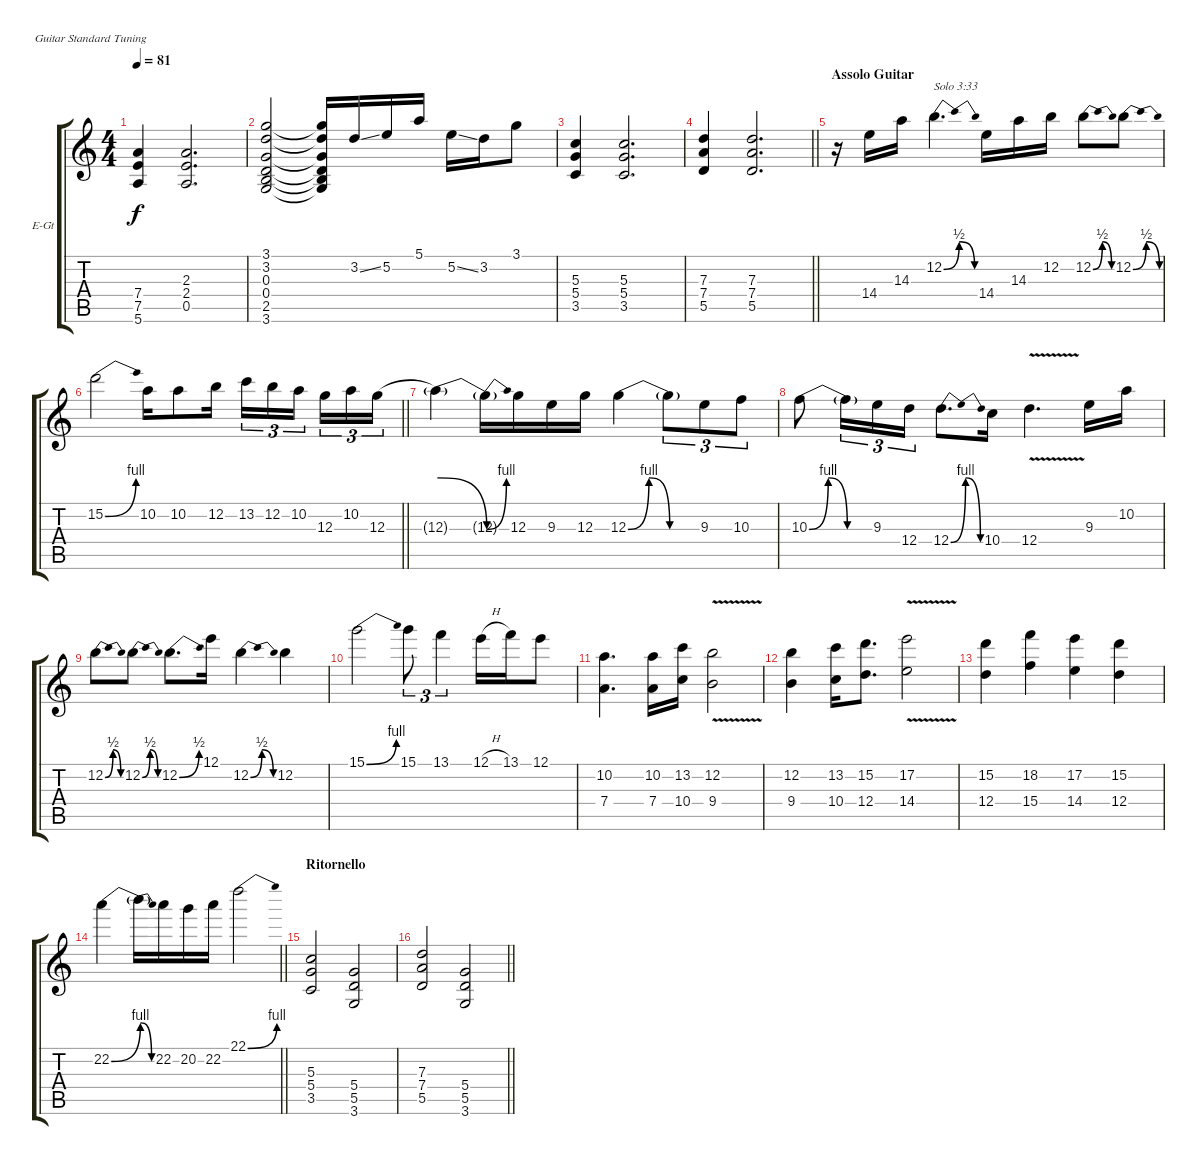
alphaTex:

\bracketExtendMode groupsimilarinstruments
\firstSystemTrackNameOrientation horizontal
\otherSystemsTrackNameOrientation horizontal
\track ("Chitarra Elettrica Matthias" "E-Gt") {instrument overdrivenguitar}
\staff {score tabs}
\tuning (E4 B3 G3 D3 A2 E2)
\ts (4 4)
\tempo 81
\clef g2
\ks c
(7.4 7.5 5.6).4{dy f} (2.3 2.4 0.5).2{d} |
(3.1 3.2 0.3 0.4 2.5 3.6).2 (3.1{t} 3.2{t} 0.3{t} 0.4{t} 2.5{t} 3.6{t}).16 3.2{ss}.16 5.2.16 5.1.16 5.2{ss}.16 3.2.16 3.1.8 |
(5.3 5.4 3.5).4 (5.3 5.4 3.5).2{d} |
\barLineRight lightlight
(7.3 7.4 5.5).4 (7.3 7.4 5.5).2{d} |
\section ("" "Assolo Guitar")
r.16 14.4.16 14.3.16 12.2{be (bendrelease 0 0 30 2 30 2 60 0)}.4{d txt "Solo 3:33"} 14.4.16 14.3.16 12.2.16 12.2{be (bendrelease 0 0 30 2 30 2 60 0)}.8 12.2{be (bendrelease 0 0 30 2 30 2 60 0)}.8 |
\barLineRight lightlight
15.2{be (bend 0 0 60 4)}.2 10.2.16 10.2.8 12.2.16 13.2.16{tu (3 2)} 12.2.16{tu (3 2)} 10.2.16{tu (3 2)} 12.3.16{tu (3 2)} 10.2.16{tu (3 2)} 12.3{be (hold 0 0 60 0)}.16{tu (3 2)} |
12.3{be (release 0 4 60 0) t}.4 12.3{be (bend 0 0 60 4) t}.16 12.3.16 9.3.16 12.3.16 12.3{be (bendrelease 0 0 30 4 30 4 60 0)}.4 12.3{be (hold 0 0 60 0) t}.8{tu (3 2)} 9.3.8{tu (3 2)} 10.3.8{tu (3 2)} |
10.3{be (bendrelease 0 0 30 4 30 4 60 0)}.8 10.3{be (hold 0 0 60 0) t}.16{tu (3 2)} 9.3.16{tu (3 2)} 12.4.16{tu (3 2)} 12.4{be (bendrelease 0 0 30 4 30 4 60 0)}.8{d} 10.4.16 12.4{v}.4{d} 9.3.16 10.2.16 |
12.2{be (bendrelease 0 0 30 2 30 2 60 0)}.8 12.2{be (bendrelease 0 0 30 2 30 2 60 0)}.8 12.2{be (bend 0 0 60 2)}.8{d} 12.1.16 12.2{be (bendrelease 0 0 30 2 30 2 60 0)}.4 12.2.4 |
15.1{be (bend 0 0 60 4)}.2 15.1.8{tu (3 2)} 13.1.4{tu (3 2)} 12.1{h}.16 13.1.16 12.1.8 |
(10.2 7.4).4{d} (10.2 7.4).16 (13.2 10.4).16 (12.2{v} 9.4).2 |
(12.2 9.4).4 (13.2 10.4).16 (15.2 12.4).8{d} (17.2{v} 14.4).2 |
(15.2 12.4).4 (18.2 15.4).4 (17.2 14.4).4 (15.2 12.4).4 |
\barLineRight lightlight
22.2{be (bend 0 0 60 4)}.4 22.2{be (release 0 4 60 0) t}.16 22.2.16 20.2.16 22.2.16 22.1{be (bend 0 0 60 4)}.2 |
\section ("" "Ritornello")
(5.3 5.4 3.5).2 (5.4 5.5 3.6).2 |
\barLineRight lightlight
(7.3 7.4 5.5).2 (5.4 5.5 3.6).2
